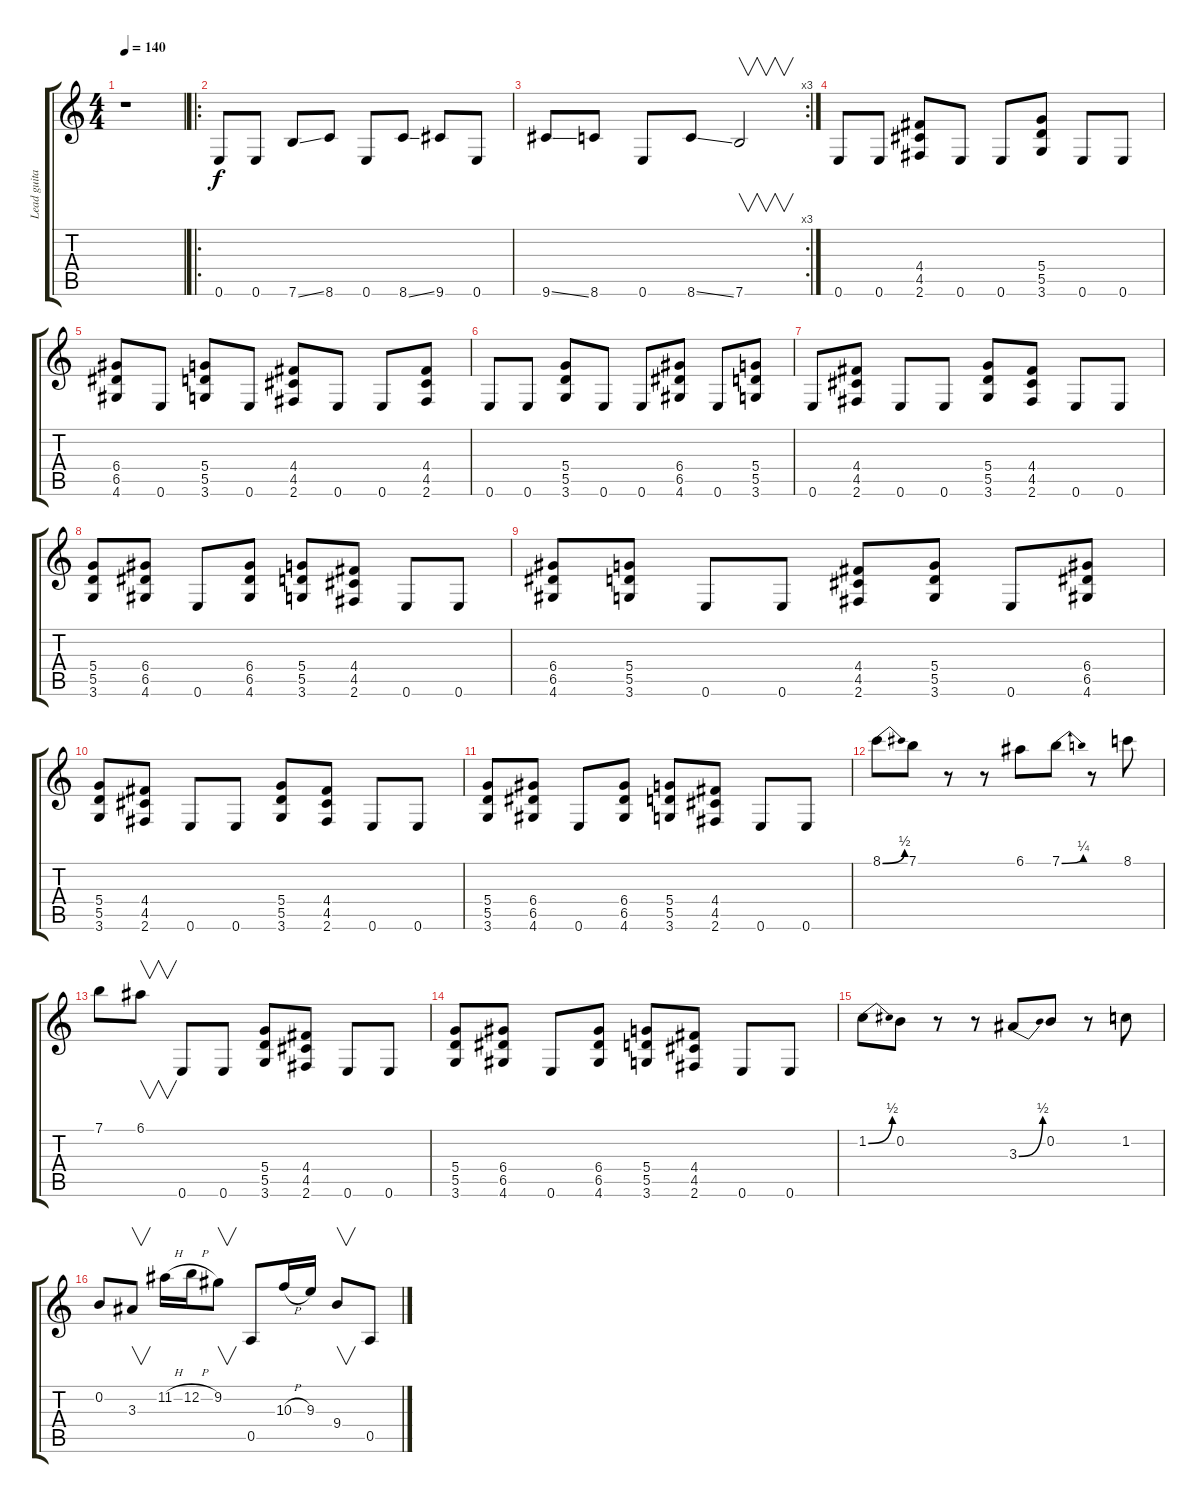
\track ("Lead guitar" "Lead guita") {instrument overdrivenguitar}
\staff {score tabs}
\tuning (E4 B3 G3 D3 A2 E2) {hide}
\ts (4 4)
\tempo 140
\clef g2
\ks c
r.1{dy f instrument overdrivenguitar} |
\ro
0.6.8 0.6.8 7.6{ss}.8 8.6.8 0.6.8 8.6{ss}.8 9.6.8 0.6.8 |
\rc 3
9.6{ss}.8 8.6.8 0.6.8 8.6{ss}.8 7.6.2{v} |
0.6.8 0.6.8 (4.4 4.5 2.6).8 0.6.8 0.6.8 (5.4 5.5 3.6).8 0.6.8 0.6.8 |
(6.4 6.5 4.6).8 0.6.8 (5.4 5.5 3.6).8 0.6.8 (4.4 4.5 2.6).8 0.6.8 0.6.8 (4.4 4.5 2.6).8 |
0.6.8 0.6.8 (5.4 5.5 3.6).8 0.6.8 0.6.8 (6.4 6.5 4.6).8 0.6.8 (5.4 5.5 3.6).8 |
0.6.8 (4.4 4.5 2.6).8 0.6.8 0.6.8 (5.4 5.5 3.6).8 (4.4 4.5 2.6).8 0.6.8 0.6.8 |
(5.4 5.5 3.6).8 (6.4 6.5 4.6).8 0.6.8 (6.4 6.5 4.6).8 (5.4 5.5 3.6).8 (4.4 4.5 2.6).8 0.6.8 0.6.8 |
(6.4 6.5 4.6).8 (5.4 5.5 3.6).8 0.6.8 0.6.8 (4.4 4.5 2.6).8 (5.4 5.5 3.6).8 0.6.8 (6.4 6.5 4.6).8 |
(5.4 5.5 3.6).8 (4.4 4.5 2.6).8 0.6.8 0.6.8 (5.4 5.5 3.6).8 (4.4 4.5 2.6).8 0.6.8 0.6.8 |
(5.4 5.5 3.6).8 (6.4 6.5 4.6).8 0.6.8 (6.4 6.5 4.6).8 (5.4 5.5 3.6).8 (4.4 4.5 2.6).8 0.6.8 0.6.8 |
8.1{be (bend 0 0 60 2)}.8 7.1.8 r.8 r.8 6.1.8 7.1{be (bend 0 0 60 1)}.8 r.8 8.1.8 |
7.1.8 6.1.8{v} 0.6.8 0.6.8 (5.4 5.5 3.6).8 (4.4 4.5 2.6).8 0.6.8 0.6.8 |
(5.4 5.5 3.6).8 (6.4 6.5 4.6).8 0.6.8 (6.4 6.5 4.6).8 (5.4 5.5 3.6).8 (4.4 4.5 2.6).8 0.6.8 0.6.8 |
1.2{be (bend 0 0 60 2)}.8 0.2.8 r.8 r.8 3.3{be (bend 0 0 60 2)}.8 0.2.8 r.8 1.2.8 |
0.2.8 3.3.8{v} 11.2{h}.16 12.2{h}.16 9.2.8{v} 0.5.8 10.3{h}.16 9.3.16 9.4.8{v} 0.5.8
